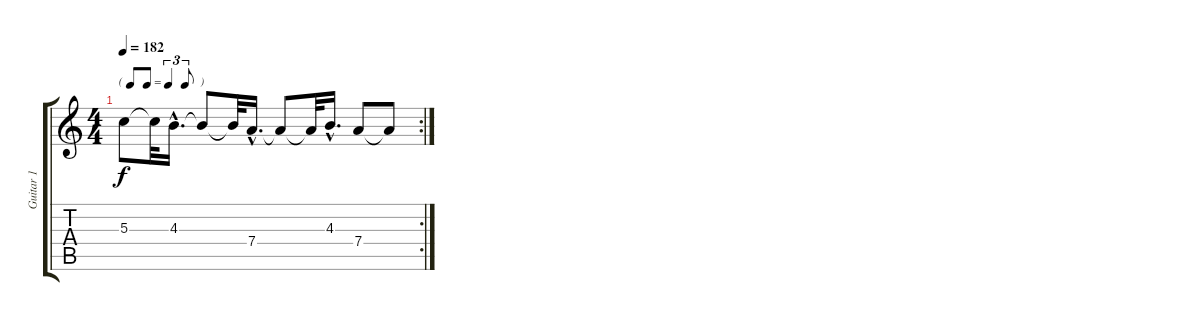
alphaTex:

\track ("Guitar 1" "Guitar 1") {instrument electricguitarclean}
\staff {score tabs}
\tuning (E4 B3 G3 D3 A2 E2) {hide}
\rc 2
\ts (4 4)
\tf triplet8th
\tempo 182
\clef g2
\ks c
5.3{t}.8{dy f} 5.3{t}.32 4.3{hac}.16{d} 4.3{t}.8 4.3{t}.32 7.4{hac}.16{d} 7.4{t}.8 7.4{t}.32 4.3{hac}.16{d} 7.4.8 7.4{t}.8
